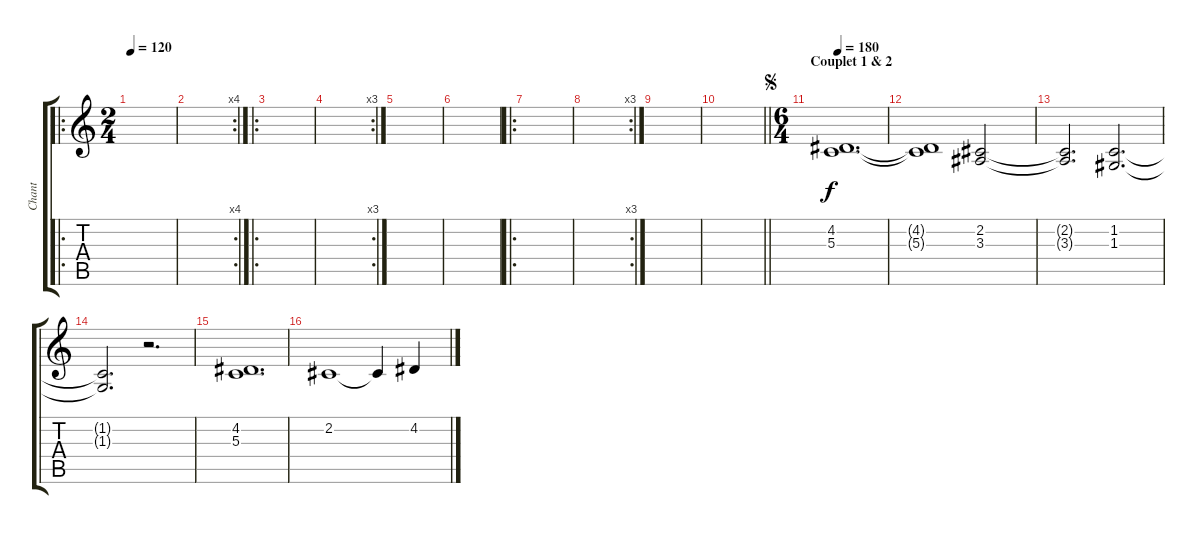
\track ("Chant" "Chant") {instrument clarinet}
\staff {score tabs}
\tuning (E4 B3 G3 D3 A2 E2) {hide}
\ro
\ts (2 4)
\tempo 120
\clef g2
\ks c
|
\rc 4
|
\ro
|
\rc 3
|
|
|
\ro
|
\rc 3
|
|
\barLineRight lightlight
|
\ts (6 4)
\section ("" "Couplet 1 & 2")
\jump segno
\tempo 180
(4.2 5.3).1{d txt ""} |
(4.2{t} 5.3{t}).1 (2.2 3.3).2 |
(2.2{t} 3.3{t}).2{d} (1.2 1.3).2{d} |
(1.2{t} 1.3{t}).2{d} r.2{d} |
(4.2 5.3).1{d} |
2.2.1 2.2{t}.4 4.2.4
